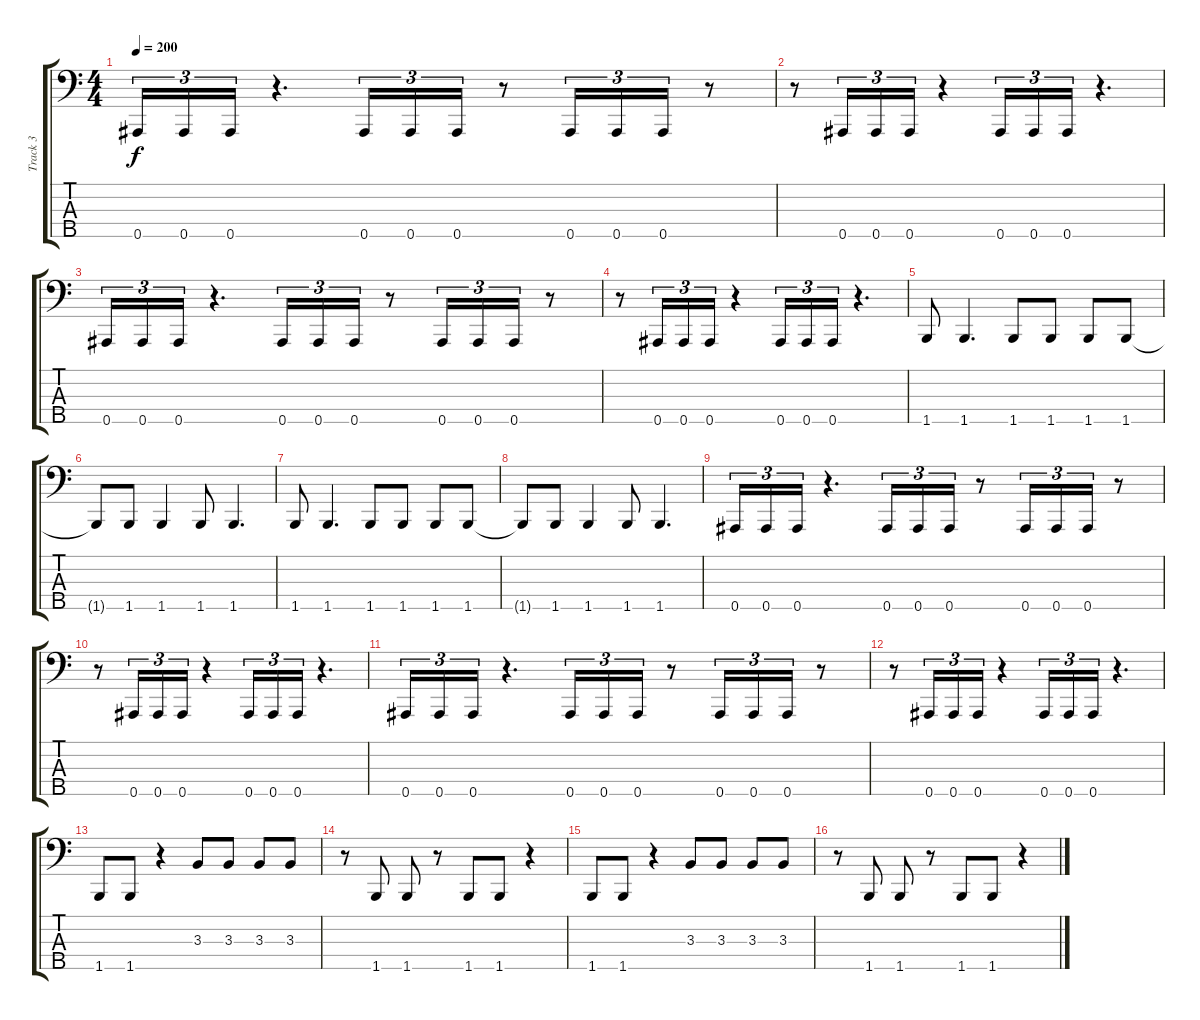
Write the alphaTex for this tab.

\track ("Track 3" "Track 3") {instrument electricbassfinger}
\staff {score tabs}
\tuning (Gb2 Db2 Ab1 Eb1 Bb0) {hide}
\ts (4 4)
\tempo 200
\clef f4
\ks c
0.5.16{tu (3 2) dy f} 0.5.16{tu (3 2)} 0.5.16{tu (3 2)} r.4{d} 0.5.16{tu (3 2)} 0.5.16{tu (3 2)} 0.5.16{tu (3 2)} r.8 0.5.16{tu (3 2)} 0.5.16{tu (3 2)} 0.5.16{tu (3 2)} r.8 |
r.8 0.5.16{tu (3 2)} 0.5.16{tu (3 2)} 0.5.16{tu (3 2)} r.4 0.5.16{tu (3 2)} 0.5.16{tu (3 2)} 0.5.16{tu (3 2)} r.4{d} |
0.5.16{tu (3 2)} 0.5.16{tu (3 2)} 0.5.16{tu (3 2)} r.4{d} 0.5.16{tu (3 2)} 0.5.16{tu (3 2)} 0.5.16{tu (3 2)} r.8 0.5.16{tu (3 2)} 0.5.16{tu (3 2)} 0.5.16{tu (3 2)} r.8 |
r.8 0.5.16{tu (3 2)} 0.5.16{tu (3 2)} 0.5.16{tu (3 2)} r.4 0.5.16{tu (3 2)} 0.5.16{tu (3 2)} 0.5.16{tu (3 2)} r.4{d} |
1.5.8 1.5.4{d} 1.5.8 1.5.8 1.5.8 1.5.8 |
1.5{t}.8 1.5.8 1.5.4 1.5.8 1.5.4{d} |
1.5.8 1.5.4{d} 1.5.8 1.5.8 1.5.8 1.5.8 |
1.5{t}.8 1.5.8 1.5.4 1.5.8 1.5.4{d} |
0.5.16{tu (3 2)} 0.5.16{tu (3 2)} 0.5.16{tu (3 2)} r.4{d} 0.5.16{tu (3 2)} 0.5.16{tu (3 2)} 0.5.16{tu (3 2)} r.8 0.5.16{tu (3 2)} 0.5.16{tu (3 2)} 0.5.16{tu (3 2)} r.8 |
r.8 0.5.16{tu (3 2)} 0.5.16{tu (3 2)} 0.5.16{tu (3 2)} r.4 0.5.16{tu (3 2)} 0.5.16{tu (3 2)} 0.5.16{tu (3 2)} r.4{d} |
0.5.16{tu (3 2)} 0.5.16{tu (3 2)} 0.5.16{tu (3 2)} r.4{d} 0.5.16{tu (3 2)} 0.5.16{tu (3 2)} 0.5.16{tu (3 2)} r.8 0.5.16{tu (3 2)} 0.5.16{tu (3 2)} 0.5.16{tu (3 2)} r.8 |
r.8 0.5.16{tu (3 2)} 0.5.16{tu (3 2)} 0.5.16{tu (3 2)} r.4 0.5.16{tu (3 2)} 0.5.16{tu (3 2)} 0.5.16{tu (3 2)} r.4{d} |
1.5.8 1.5.8 r.4 3.3.8 3.3.8 3.3.8 3.3.8 |
r.8 1.5.8 1.5.8 r.8 1.5.8 1.5.8 r.4 |
1.5.8 1.5.8 r.4 3.3.8 3.3.8 3.3.8 3.3.8 |
r.8 1.5.8 1.5.8 r.8 1.5.8 1.5.8 r.4
